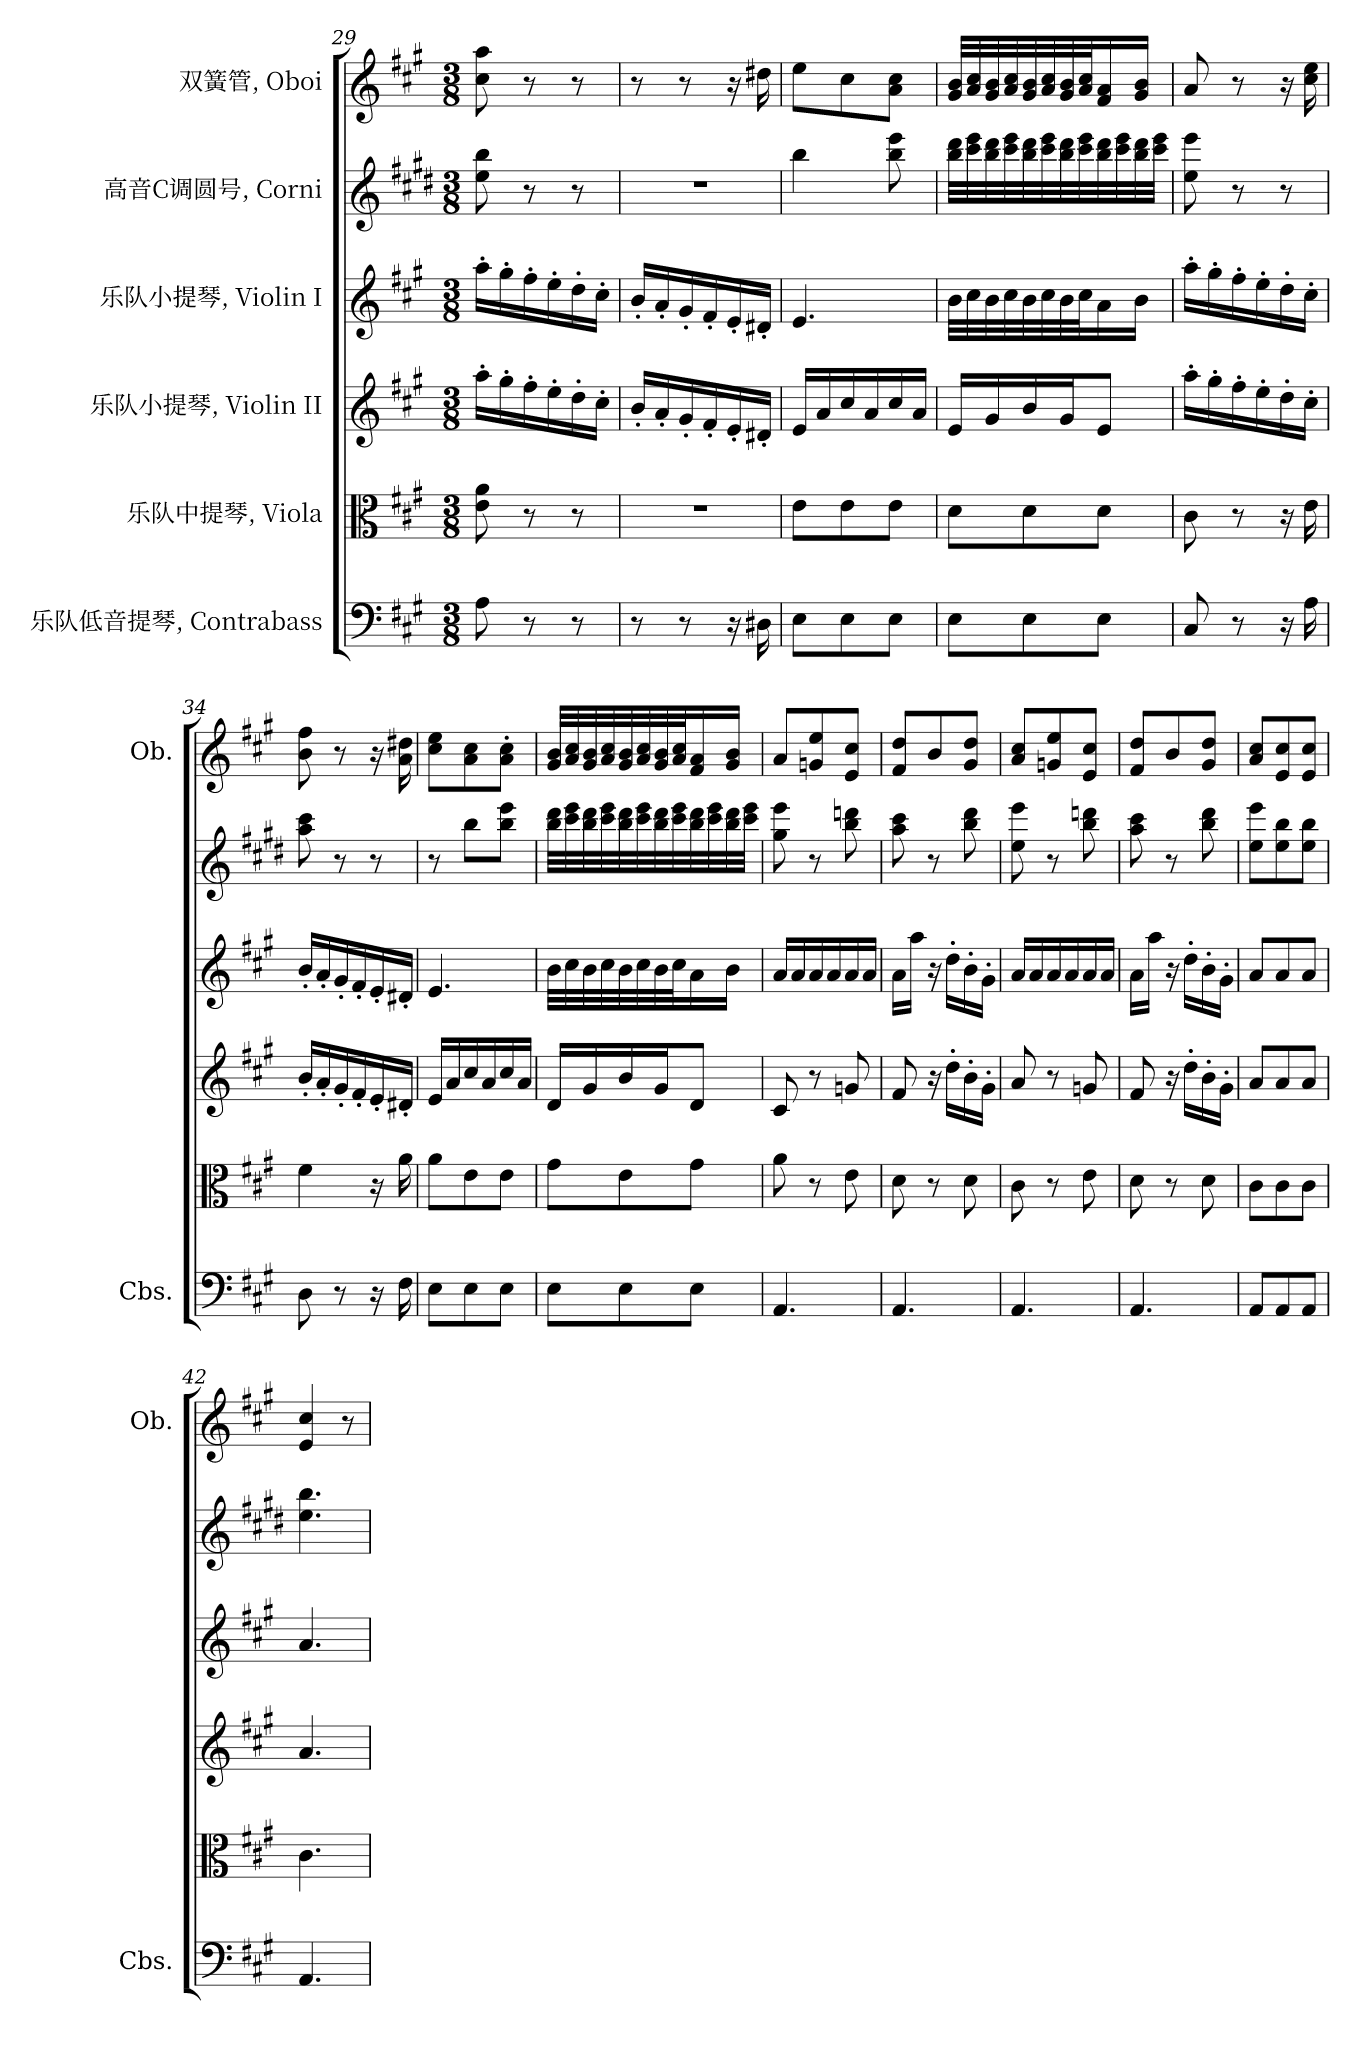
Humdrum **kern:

**kern	**kern	**kern	**kern	**kern	**kern
*part6	*part5	*part4	*part3	*part2	*part1
*staff6	*staff5	*staff4	*staff3	*staff2	*staff1
*I"乐队低音提琴, Contrabass	*I"乐队中提琴, Viola	*I"乐队小提琴, Violin II	*I"乐队小提琴, Violin I	*I"高音C调圆号, Corni	*I"双簧管, Oboi
*I'Cbs.	*	*	*	*	*I'Ob.
*clefF4	*clefC3	*clefG2	*clefG2	*clefG2	*clefG2
*ITrd7c12	*	*	*	*ITrd4c7	*
*k[f#c#g#]	*k[f#c#g#]	*k[f#c#g#]	*k[f#c#g#]	*k[f#c#g#]	*k[f#c#g#]
*M3/8	*M3/8	*M3/8	*M3/8	*M3/8	*M3/8
=29	=29	=29	=29	=29	=29
8AA\	8e\ 8a\	16aa'\LL	16aa'\LL	8a\ 8ee\	8cc#\ 8aa\
.	.	16gg#'\	16gg#'\	.	.
8r	8r	16ff#'\	16ff#'\	8r	8r
.	.	16ee'\	16ee'\	.	.
8r	8r	16dd'\	16dd'\	8r	8r
.	.	16cc#'\JJ	16cc#'\JJ	.	.
=30	=30	=30	=30	=30	=30
8r	4.r	16b'/LL	16b'/LL	4.r	8r
.	.	16a'/	16a'/	.	.
8r	.	16g#'/	16g#'/	.	8r
.	.	16f#'/	16f#'/	.	.
16r	.	16e'/	16e'/	.	16r
16DD#X\	.	16d#X'/JJ	16d#X'/JJ	.	16dd#X\
=31	=31	=31	=31	=31	=31
8EE\L	8e\L	16e/LL	4.e/	4ee\	8ee\L
.	.	16a/	.	.	.
8EE\	8e\	16cc#/	.	.	8cc#\
.	.	16a/	.	.	.
8EE\J	8e\J	16cc#/	.	8ee\ 8aa\	8a\ 8cc#\J
.	.	16a/JJ	.	.	.
!!LO:PB:g=z
=32	=32	=32	=32	=32	=32
8EE\L	8d\L	16e/LL	32b\LLL	32ee\ 32gg#\LLL	32g#/ 32b/LLL
.	.	.	32cc#\	32ff#\ 32aa\	32a/ 32cc#/
.	.	16g#/	32b\	32ee\ 32gg#\	32g#/ 32b/
.	.	.	32cc#\	32ff#\ 32aa\	32a/ 32cc#/
8EE\	8d\	16b/	32b\	32ee\ 32gg#\	32g#/ 32b/
.	.	.	32cc#\	32ff#\ 32aa\	32a/ 32cc#/
.	.	16g#/J	32b\	32ee\ 32gg#\	32g#/ 32b/
.	.	.	32cc#\J	32ff#\ 32aa\	32a/ 32cc#/J
8EE\J	8d\J	8e/J	16a\	32ee\ 32gg#\	16f#/ 16a/
.	.	.	.	32ff#\ 32aa\	.
.	.	.	16b\JJ	32ee\ 32gg#\	16g#/ 16b/JJ
.	.	.	.	32ff#\ 32aa\JJJ	.
=33	=33	=33	=33	=33	=33
8CC#/	8c#\	16aa'\LL	16aa'\LL	8a\ 8aa\	8a/
.	.	16gg#'\	16gg#'\	.	.
8r	8r	16ff#'\	16ff#'\	8r	8r
.	.	16ee'\	16ee'\	.	.
16r	16r	16dd'\	16dd'\	8r	16r
16AA\	16e\	16cc#'\JJ	16cc#'\JJ	.	16cc#\ 16ee\
=34	=34	=34	=34	=34	=34
8DD\	4f#\	16b'/LL	16b'/LL	8dd\ 8ff#\	8b\ 8ff#\
.	.	16a'/	16a'/	.	.
8r	.	16g#'/	16g#'/	8r	8r
.	.	16f#'/	16f#'/	.	.
16r	16r	16e'/	16e'/	8r	16r
16FF#\	16a\	16d#X'/JJ	16d#X'/JJ	.	16a\ 16dd#X\
=35	=35	=35	=35	=35	=35
8EE\L	8a\L	16e/LL	4.e/	8r	8cc#\ 8ee\L
.	.	16a/	.	.	.
8EE\	8e\	16cc#/	.	8ee\L	8a\ 8cc#\
.	.	16a/	.	.	.
8EE\J	8e\J	16cc#/	.	8ee\ 8aa\J	8a\' 8cc#\'J
.	.	16a/JJ	.	.	.
!!LO:LB:g=z
=36	=36	=36	=36	=36	=36
8EE\L	8g#\L	16d/LL	32b\LLL	32ee\ 32gg#\LLL	32g#/ 32b/LLL
.	.	.	32cc#\	32ff#\ 32aa\	32a/ 32cc#/
.	.	16g#/	32b\	32ee\ 32gg#\	32g#/ 32b/
.	.	.	32cc#\	32ff#\ 32aa\	32a/ 32cc#/
8EE\	8e\	16b/	32b\	32ee\ 32gg#\	32g#/ 32b/
.	.	.	32cc#\	32ff#\ 32aa\	32a/ 32cc#/
.	.	16g#/J	32b\	32ee\ 32gg#\	32g#/ 32b/
.	.	.	32cc#\J	32ff#\ 32aa\	32a/ 32cc#/J
8EE\J	8g#\J	8d/J	16a\	32ee\ 32gg#\	16f#/ 16a/
.	.	.	.	32ff#\ 32aa\	.
.	.	.	16b\JJ	32ee\ 32gg#\	16g#/ 16b/JJ
.	.	.	.	32ff#\ 32aa\JJJ	.
=37	=37	=37	=37	=37	=37
4.AAA/	8a\	8c#/	16a/LL	8cc#\ 8aa\	8a/L
.	.	.	16a/	.	.
.	8r	8r	16a/	8r	8gn/ 8ee/
.	.	.	16a/	.	.
.	8e\	8gn/	16a/	8ee\ 8ggn\	8e/ 8cc#/J
.	.	.	16a/JJ	.	.
=38	=38	=38	=38	=38	=38
4.AAA/	8d\	8f#/	16a\LL	8dd\ 8ff#\	8f#/ 8dd/L
.	.	.	16aa\JJ	.	.
.	8r	16r	16r	8r	8b/
.	.	16dd'\LL	16dd'\LL	.	.
.	8d\	16b'\	16b'\	8ee\ 8gg#\	8g#/ 8dd/J
.	.	16g#'\JJ	16g#'\JJ	.	.
=39	=39	=39	=39	=39	=39
4.AAA/	8c#\	8a/	16a/LL	8a\ 8aa\	8a/ 8cc#/L
.	.	.	16a/	.	.
.	8r	8r	16a/	8r	8gn/ 8ee/
.	.	.	16a/	.	.
.	8e\	8gn/	16a/	8ee\ 8ggn\	8e/ 8cc#/J
.	.	.	16a/JJ	.	.
=40	=40	=40	=40	=40	=40
4.AAA/	8d\	8f#/	16a\LL	8dd\ 8ff#\	8f#/ 8dd/L
.	.	.	16aa\JJ	.	.
.	8r	16r	16r	8r	8b/
.	.	16dd'\LL	16dd'\LL	.	.
.	8d\	16b'\	16b'\	8ee\ 8gg#\	8g#/ 8dd/J
.	.	16g#'\JJ	16g#'\JJ	.	.
!!LO:PB:g=z
=41	=41	=41	=41	=41	=41
8AAA/L	8c#\L	8a/L	8a/L	8a\ 8aa\L	8a/ 8cc#/L
8AAA/	8c#\	8a/	8a/	8a\ 8ee\	8e/ 8cc#/
8AAA/J	8c#\J	8a/J	8a/J	8a\ 8ee\J	8e/ 8cc#/J
=42	=42	=42	=42	=42	=42
4.AAA/	4.c#\	4.a/	4.a/	4.a\ 4.ee\	4e/ 4cc#/
.	.	.	.	.	8r
=	=	=	=	=	=
*-	*-	*-	*-	*-	*-
